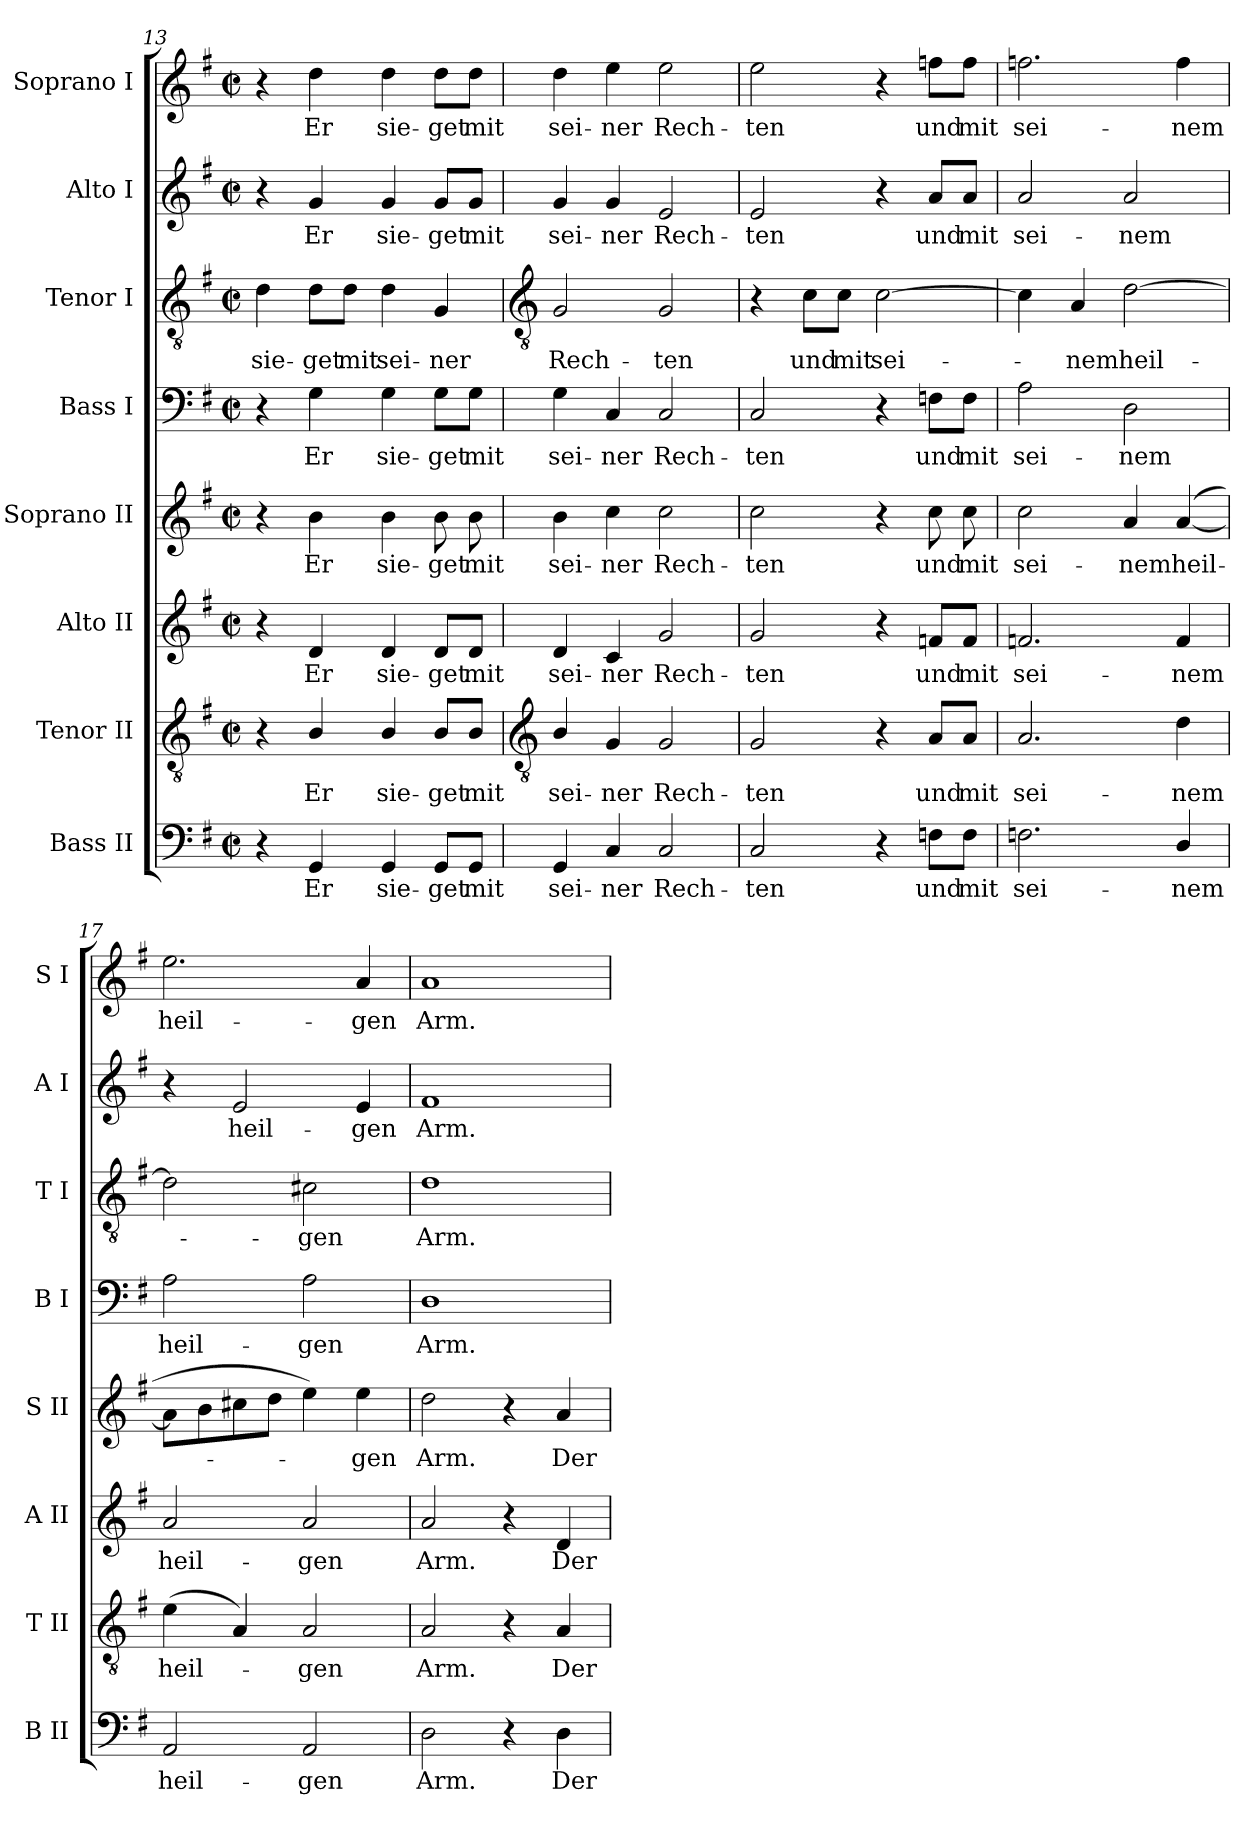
**kern	**text	**kern	**text	**kern	**text	**kern	**text	**kern	**text	**kern	**text	**kern	**text	**kern	**text
*part8	*part8	*part7	*part7	*part6	*part6	*part5	*part5	*part4	*part4	*part3	*part3	*part2	*part2	*part1	*part1
*staff8	*staff8	*staff7	*staff7	*staff6	*staff6	*staff5	*staff5	*staff4	*staff4	*staff3	*staff3	*staff2	*staff2	*staff1	*staff1
*I"Bass II	*	*I"Tenor II	*	*I"Alto II	*	*I"Soprano II	*	*I"Bass I	*	*I"Tenor I	*	*I"Alto I	*	*I"Soprano I	*
*I'B II	*	*I'T II	*	*I'A II	*	*I'S II	*	*I'B I	*	*I'T I	*	*I'A I	*	*I'S I	*
*clefF4	*	*clefGv2	*	*clefG2	*	*clefG2	*	*clefF4	*	*clefGv2	*	*clefG2	*	*clefG2	*
*k[f#]	*	*k[f#]	*	*k[f#]	*	*k[f#]	*	*k[f#]	*	*k[f#]	*	*k[f#]	*	*k[f#]	*
*G:	*	*G:	*	*G:	*	*G:	*	*G:	*	*G:	*	*G:	*	*G:	*
*M2/2	*	*M2/2	*	*M2/2	*	*M2/2	*	*M2/2	*	*M2/2	*	*M2/2	*	*M2/2	*
*met(c|)	*	*met(c|)	*	*met(c|)	*	*met(c|)	*	*met(c|)	*	*met(c|)	*	*met(c|)	*	*met(c|)	*
=13	=13	=13	=13	=13	=13	=13	=13	=13	=13	=13	=13	=13	=13	=13	=13
!	!	!	!	!	!	!	!	!	!	!	!LO:LY:b	!	!	!	!
4r	.	4r	.	4r	.	4r	.	4r	.	4d	sie-	4r	.	4r	.
!	!LO:LY:b	!	!LO:LY:b	!	!LO:LY:b	!	!LO:LY:b	!	!LO:LY:b	!	!LO:LY:b	!	!LO:LY:b	!	!LO:LY:b
4GG	Er	4B/	Er	4d	Er	4b	Er	4G	Er	8d\L	-get	4g	Er	4dd	Er
!	!	!	!	!	!	!	!	!	!	!	!LO:LY:b	!	!	!	!
.	.	.	.	.	.	.	.	.	.	8d\J	mit	.	.	.	.
!	!LO:LY:b	!	!LO:LY:b	!	!LO:LY:b	!	!LO:LY:b	!	!LO:LY:b	!	!LO:LY:b	!	!LO:LY:b	!	!LO:LY:b
4GG	sie-	4B/	sie-	4d	sie-	4b	sie-	4G	sie-	4d	sei-	4g	sie-	4dd	sie-
!	!LO:LY:b	!	!LO:LY:b	!	!LO:LY:b	!	!LO:LY:b	!	!LO:LY:b	!	!LO:LY:b	!	!LO:LY:b	!	!LO:LY:b
8GG/L	-get	8B/L	-get	8d/L	-get	8b	-get	8G\L	-get	4G	-ner	8g/L	-get	8dd\L	-get
!	!LO:LY:b	!	!LO:LY:b	!	!LO:LY:b	!	!LO:LY:b	!	!LO:LY:b	!	!	!	!LO:LY:b	!	!LO:LY:b
8GG/J	mit	8B/J	mit	8d/J	mit	8b	mit	8G\J	mit	.	.	8g/J	mit	8dd\J	mit
!!LO:LB:g=z
=14	=14	=14	=14	=14	=14	=14	=14	=14	=14	=14	=14	=14	=14	=14	=14
*	*	*clefGv2	*	*	*	*	*	*	*	*clefGv2	*	*	*	*	*
!	!LO:LY:b	!	!LO:LY:b	!	!LO:LY:b	!	!LO:LY:b	!	!LO:LY:b	!	!LO:LY:b	!	!LO:LY:b	!	!LO:LY:b
4GG	sei-	4B/	sei-	4d	sei-	4b	sei-	4G	sei-	2G	Rech-	4g	sei-	4dd	sei-
!	!LO:LY:b	!	!LO:LY:b	!	!LO:LY:b	!	!LO:LY:b	!	!LO:LY:b	!	!	!	!LO:LY:b	!	!LO:LY:b
4C	-ner	4G	-ner	4c	-ner	4cc	-ner	4C	-ner	.	.	4g	-ner	4ee	-ner
!	!LO:LY:b	!	!LO:LY:b	!	!LO:LY:b	!	!LO:LY:b	!	!LO:LY:b	!	!LO:LY:b	!	!LO:LY:b	!	!LO:LY:b
2C	Rech-	2G	Rech-	2g	Rech-	2cc	Rech-	2C	Rech-	2G	-ten	2e	Rech-	2ee	Rech-
=15	=15	=15	=15	=15	=15	=15	=15	=15	=15	=15	=15	=15	=15	=15	=15
!	!LO:LY:b	!	!LO:LY:b	!	!LO:LY:b	!	!LO:LY:b	!	!LO:LY:b	!	!	!	!LO:LY:b	!	!LO:LY:b
2C	-ten	2G	-ten	2g	-ten	2cc	-ten	2C	-ten	4r	.	2e	-ten	2ee	-ten
!	!	!	!	!	!	!	!	!	!	!	!LO:LY:b	!	!	!	!
.	.	.	.	.	.	.	.	.	.	8c\L	und	.	.	.	.
!	!	!	!	!	!	!	!	!	!	!	!LO:LY:b	!	!	!	!
.	.	.	.	.	.	.	.	.	.	8c\J	mit	.	.	.	.
!	!	!	!	!	!	!	!	!	!	!	!LO:LY:b	!	!	!	!
4r	.	4r	.	4r	.	4r	.	4r	.	[2c	sei-	4r	.	4r	.
!	!LO:LY:b	!	!LO:LY:b	!	!LO:LY:b	!	!LO:LY:b	!	!LO:LY:b	!	!	!	!LO:LY:b	!	!LO:LY:b
8Fn\L	und	8A/L	und	8fn/L	und	8cc	und	8Fn\L	und	.	.	8a/L	und	8ffn\L	und
!	!LO:LY:b	!	!LO:LY:b	!	!LO:LY:b	!	!LO:LY:b	!	!LO:LY:b	!	!	!	!LO:LY:b	!	!LO:LY:b
8F\J	mit	8A/J	mit	8f/J	mit	8cc	mit	8F\J	mit	.	.	8a/J	mit	8ff\J	mit
=16	=16	=16	=16	=16	=16	=16	=16	=16	=16	=16	=16	=16	=16	=16	=16
!	!LO:LY:b	!	!LO:LY:b	!	!LO:LY:b	!	!LO:LY:b	!	!LO:LY:b	!	!	!	!LO:LY:b	!	!LO:LY:b
2.Fn	sei-	2.A	sei-	2.fn	sei-	2cc	sei-	2A	sei-	4c]	.	2a	sei-	2.ffn	sei-
!	!	!	!	!	!	!	!	!	!	!	!LO:LY:b	!	!	!	!
.	.	.	.	.	.	.	.	.	.	4A	nem	.	.	.	.
!	!	!	!	!	!	!	!LO:LY:b	!	!LO:LY:b	!	!LO:LY:b	!	!LO:LY:b	!	!
.	.	.	.	.	.	4a	-nem	2D	-nem	[2d	heil-	2a	-nem	.	.
!	!LO:LY:b	!	!LO:LY:b	!	!LO:LY:b	!	!LO:LY:b	!	!	!	!	!	!	!	!LO:LY:b
4D/	-nem	4d	-nem	4f	-nem	(>[4a	heil-	.	.	.	.	.	.	4ff	-nem
=17	=17	=17	=17	=17	=17	=17	=17	=17	=17	=17	=17	=17	=17	=17	=17
!	!LO:LY:b	!	!LO:LY:b	!	!LO:LY:b	!	!	!	!LO:LY:b	!	!	!	!	!	!LO:LY:b
2AA	heil-	(<4e	heil-	2a	heil-	8aL]	.	2A	heil-	2d]	.	4r	.	2.ee	heil-
.	.	.	.	.	.	8b	.	.	.	.	.	.	.	.	.
!	!	!	!	!	!	!	!	!	!	!	!	!	!LO:LY:b	!	!
.	.	4A)	.	.	.	8cc#X	.	.	.	.	.	2e	heil-	.	.
.	.	.	.	.	.	8ddJ	.	.	.	.	.	.	.	.	.
!	!LO:LY:b	!	!LO:LY:b	!	!LO:LY:b	!	!	!	!LO:LY:b	!	!LO:LY:b	!	!	!	!
2AA	-gen	2A	gen	2a	-gen	4ee)	.	2A	-gen	2c#X	gen	.	.	.	.
!	!	!	!	!	!	!	!LO:LY:b	!	!	!	!	!	!LO:LY:b	!	!LO:LY:b
.	.	.	.	.	.	4ee	gen	.	.	.	.	4e	-gen	4a	-gen
=18	=18	=18	=18	=18	=18	=18	=18	=18	=18	=18	=18	=18	=18	=18	=18
!	!LO:LY:b	!	!LO:LY:b	!	!LO:LY:b	!	!LO:LY:b	!	!LO:LY:b	!	!LO:LY:b	!	!LO:LY:b	!	!LO:LY:b
2D	Arm.	2A	Arm.	2a	Arm.	2dd	Arm.	1D	Arm.	1d	Arm.	1f#	Arm.	1a	Arm.
4r	.	4r	.	4r	.	4r	.	.	.	.	.	.	.	.	.
!	!LO:LY:b	!	!LO:LY:b	!	!LO:LY:b	!	!LO:LY:b	!	!	!	!	!	!	!	!
4D	Der	4A	Der	4d	Der	4a	Der	.	.	.	.	.	.	.	.
=	=	=	=	=	=	=	=	=	=	=	=	=	=	=	=
*-	*-	*-	*-	*-	*-	*-	*-	*-	*-	*-	*-	*-	*-	*-	*-
